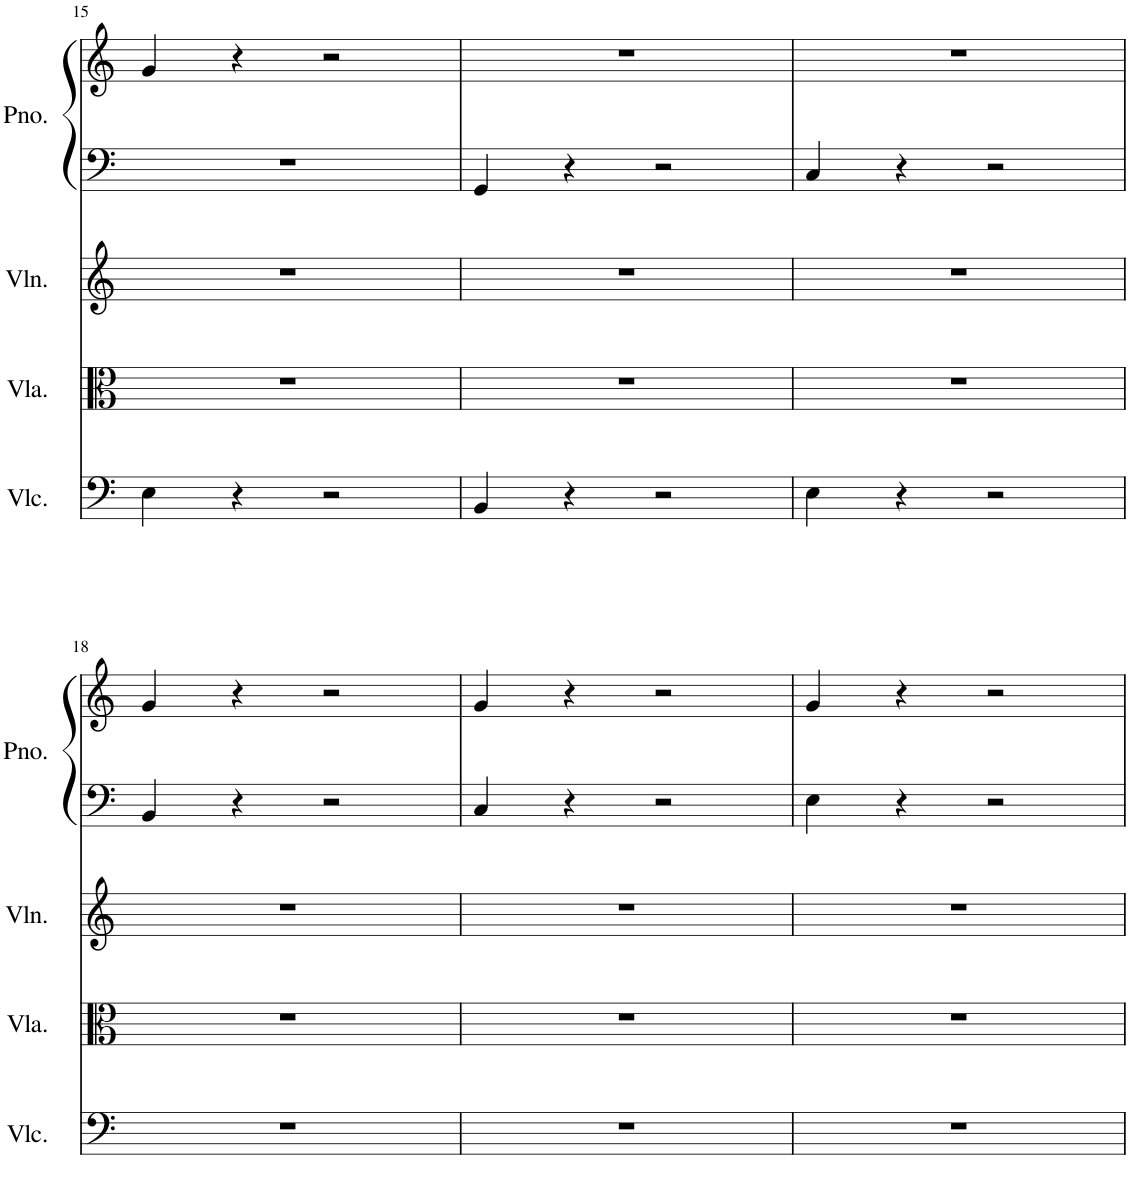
**kern	**kern	**kern	**kern	**kern
*part4	*part3	*part2	*part1	*part1
*staff5	*staff4	*staff3	*staff2	*staff1
*I"Violoncello	*I"Viola	*I"Violin	*I"Piano	*
*I'Vlc.	*I'Vla.	*I'Vln.	*I'Pno.	*
!!LO:PB:g=z
*clefF4	*clefC3	*clefG2	*clefF4	*clefG2
*k[]	*k[]	*k[]	*k[]	*k[]
*M4/4	*M4/4	*M4/4	*M4/4	*M4/4
=15	=15	=15	=15	=15
4E\	1r	1r	1r	4g/
4r	.	.	.	4r
2r	.	.	.	2r
=16	=16	=16	=16	=16
4BB/	1r	1r	4GG/	1r
4r	.	.	4r	.
2r	.	.	2r	.
=17	=17	=17	=17	=17
4E\	1r	1r	4C/	1r
4r	.	.	4r	.
2r	.	.	2r	.
!!LO:LB:g=z
=18	=18	=18	=18	=18
1r	1r	1r	4BB/	4g/
.	.	.	4r	4r
.	.	.	2r	2r
=19	=19	=19	=19	=19
1r	1r	1r	4C/	4g/
.	.	.	4r	4r
.	.	.	2r	2r
=20	=20	=20	=20	=20
1r	1r	1r	4E\	4g/
.	.	.	4r	4r
.	.	.	2r	2r
=	=	=	=	=
*-	*-	*-	*-	*-
